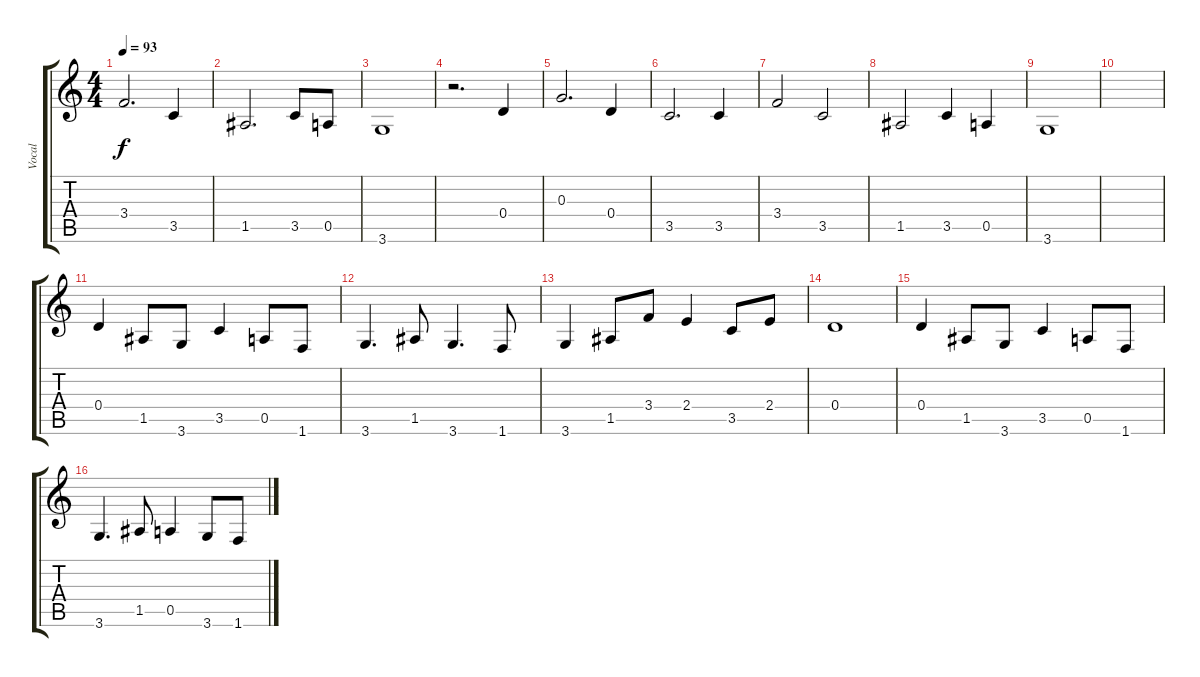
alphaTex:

\track ("Vocal" "Vocal") {instrument acousticguitarsteel}
\staff {score tabs}
\tuning (E4 B3 G3 D3 A2 E2) {hide}
\ts (4 4)
\tempo 93
\clef g2
\ks c
3.4.2{d dy f} 3.5.4 |
1.5.2{d} 3.5.8 0.5.8 |
3.6.1 |
r.2{d} 0.4.4 |
0.3.2{d} 0.4.4 |
3.5.2{d} 3.5.4 |
3.4.2 3.5.2 |
1.5.2 3.5.4 0.5.4 |
3.6.1 |
|
0.4.4 1.5.8 3.6.8 3.5.4 0.5.8 1.6.8 |
3.6.4{d} 1.5.8 3.6.4{d} 1.6.8 |
3.6.4 1.5.8 3.4.8 2.4.4 3.5.8 2.4.8 |
0.4.1 |
0.4.4 1.5.8 3.6.8 3.5.4 0.5.8 1.6.8 |
3.6.4{d} 1.5.8 0.5.4 3.6.8 1.6.8
